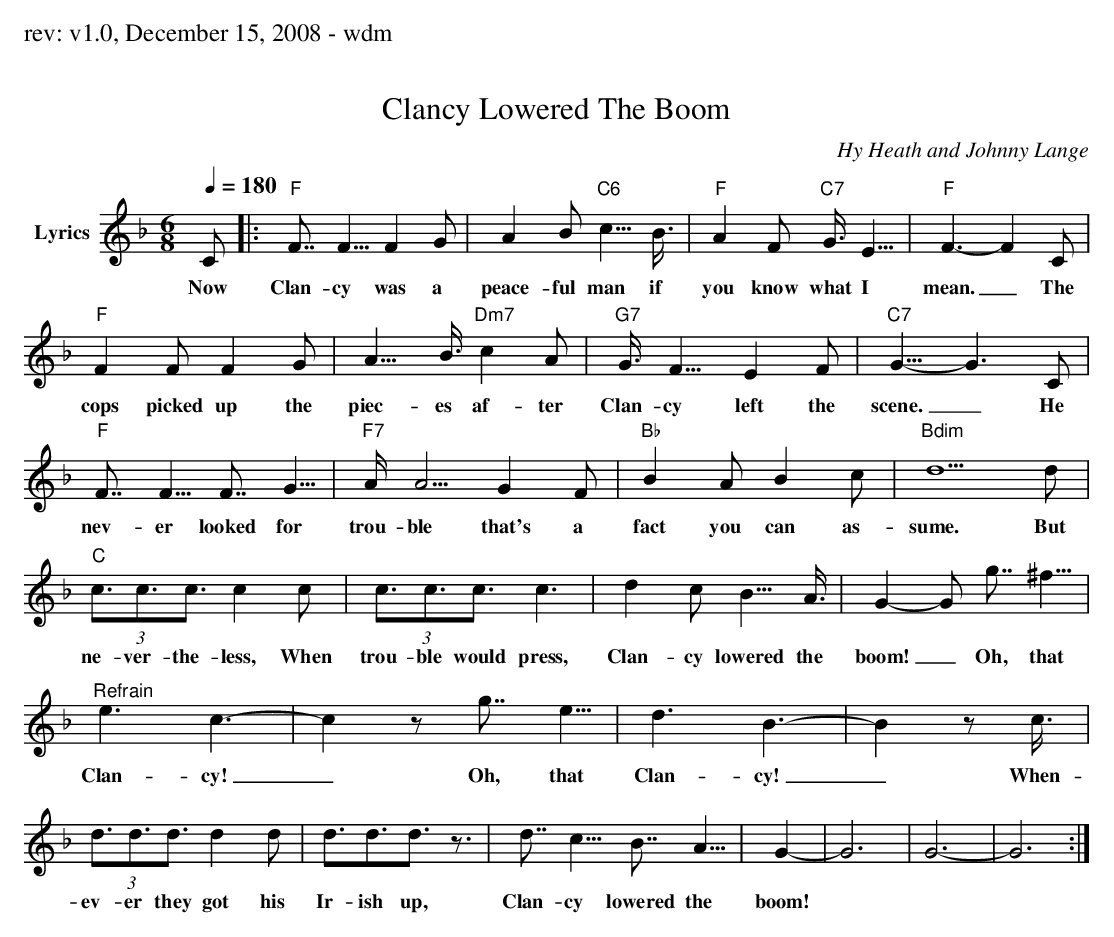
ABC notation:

X:1
T: Clancy Lowered The Boom
O: Hy Heath and Johnny Lange
M: 6/8
%%staves (RH LH) B
V:L clef=treble name="Lyrics"
Q:1/4=180
K: Fmaj
c, |:\
w:Now
"F"F7/4F5/4F2 G | A2B "C6"c9/4B3/4 | "F"A2F "C7" G3/4E9/4 | "F"F3-F2 C |
w:Clan-cy was a peace-ful man if you know what I mean._ The
"F"F2F F2G | A9/4 B3/4 "Dm7"c2A | "G7"G3/4F9/4E2F | "C7"G9/4-G3C |
w:cops picked up the piec-es af-ter Clan-cy left the scene._ He
"F"F7/4F5/4 F7/4 G5/4 | "F7"A/2A5/2G2F | "Bb"B2 AB2c | "Bdim"d5d |
w:nev-er looked for trou-ble that's a fact you can as-sume. But
"C"(3c3/2c3/2c3/2 c2 c | (3c3/2c3/2c3/2 c3  | -d2c B9/4A3/4 | G2 -G  g7/4^f5/4 |
w:ne-ver-the-less, When trou-ble would press, Clan-cy lowered the boom!_ Oh, that
"^Refrain"e3 c3 | -c2 z g7/4e5/4 | d3 B3 | -B2 z  c3/4 |
w:Clan-cy!_ Oh, that Clan-cy!_ When-
(3d3/2d3/2d3/2 d2 d | d3/2d3/2d3/2 z3/2 | d7/4c5/4B7/4A5/4 | G2 | -G6 | G6 | -G6 :|
w:ev-er they got his Ir-ish up, Clan-cy lowered the boom!

(Boom, boom, boom,

boom, boom, boom, boom!)








G11/4D21/4|-D8|D8|-D4G4|-G8|G23/4G9/4|-G7G|-G3/4A5/4B7/4c5/4d2c|
B2GA^F9/4G7/4|-G3D5/4G7/4G5/4G3/4|-GAB7/4c5/4d7/4B5/4|
-B/4A3/2G^F2GA9/4|-A11/4DG2GG5/4|-G/2AB3/4B5/2A7/4G5/4c/4|
-c2Bc7/4de9/4|-e5/2e5/4d3/4ddd3/2|-d/2d5/4dddd2dd/4|
-d3/2c5/4B7/4AG5/2|-G3/4g7/4^f5/4e7/4c5/2|
-c5g7/4e5/4|d7/4B25/4|-B11/4cdd3/4dd3/2|-d3/4dd7/4d5/4d2d5/4|
d7/4cB2A5/4G2|-G8|G8|-G8|G5/2D11/2|-D8|D8|
-D4G4|-G8|G5G3|-G23/4G5/4G|-G3/4A5/4B7/4c5/4d7/4c5/4|
B7/4G5/4A^F2G2|-G3DG2GG|-G3/4A5/4B7/4c5/4d7/4B5/4|
A2G^F2GA2|-A11/4D5/4G7/4GG5/4|-G3/4AB2BA2G5/4|
c7/4Bc2de9/4|-e5/2e5/4d5/4d3/4d5/4d|-d3/4dd2dd2dd/4|
-d3/2c5/4B2A5/4G2|-G3/4g2^f5/4e2c2|-c19/4g2e5/4|
d7/4B25/4|-B5/2cdd5/4dd5/4|-d/2d5/4d7/4d5/4d7/4d5/4d/4|
-d3/2e5/4^f7/4d3/2g2|-g3/2||
